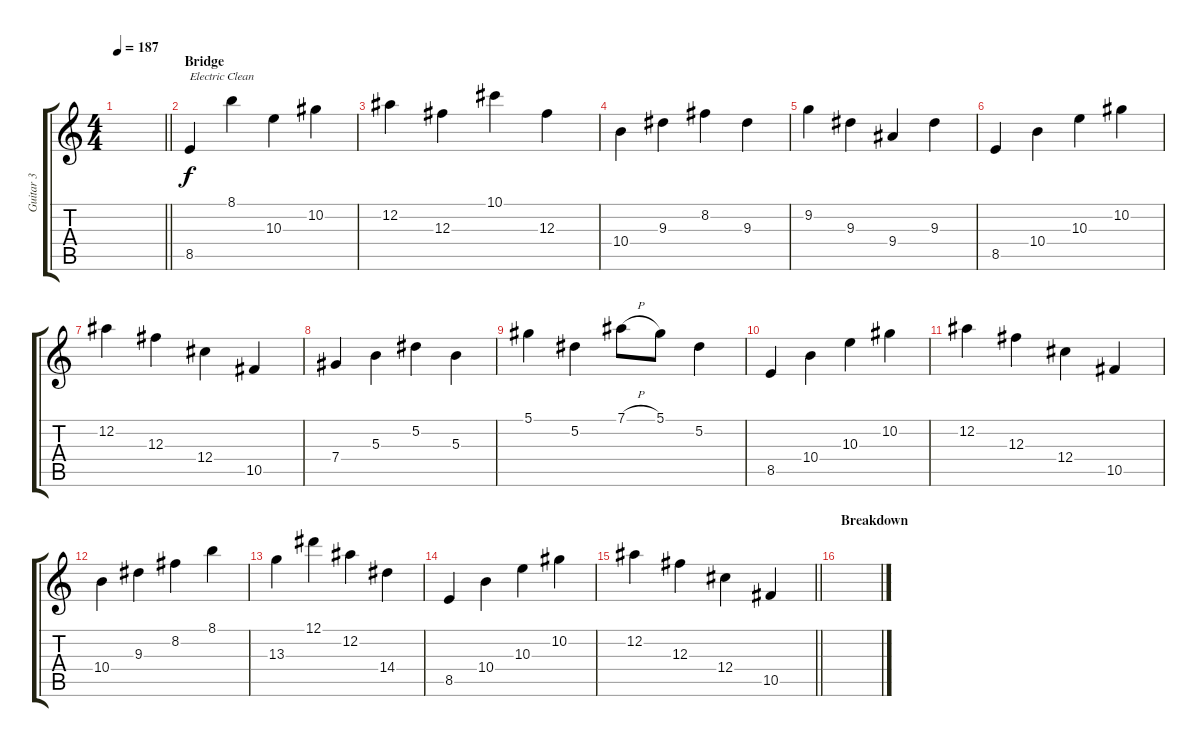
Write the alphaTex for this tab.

\track ("Guitar 3" "Guitar 3") {instrument overdrivenguitar}
\staff {score tabs}
\tuning (Eb4 Bb3 Gb3 Db3 Ab2 Eb2) {hide}
\ts (4 4)
\tempo 187
\clef g2
\barLineRight lightlight
\ks c
|
\section ("" "Bridge")
8.5.4{txt "Electric Clean" instrument electricguitarclean} 8.1.4 10.3.4 10.2.4 |
12.2.4 12.3.4 10.1.4 12.3.4 |
10.4.4 9.3.4 8.2.4 9.3.4 |
9.2.4 9.3.4 9.4.4 9.3.4 |
8.5.4 10.4.4 10.3.4 10.2.4 |
12.2.4 12.3.4 12.4.4 10.5.4 |
7.4.4 5.3.4 5.2.4 5.3.4 |
5.1.4 5.2.4 7.1{h}.8 5.1.8 5.2.4 |
8.5.4 10.4.4 10.3.4 10.2.4 |
12.2.4 12.3.4 12.4.4 10.5.4 |
10.4.4 9.3.4 8.2.4 8.1.4 |
13.3.4 12.1.4 12.2.4 14.4.4 |
8.5.4 10.4.4 10.3.4 10.2.4 |
\barLineRight lightlight
12.2.4 12.3.4 12.4.4 10.5.4 |
\section ("" "Breakdown")
